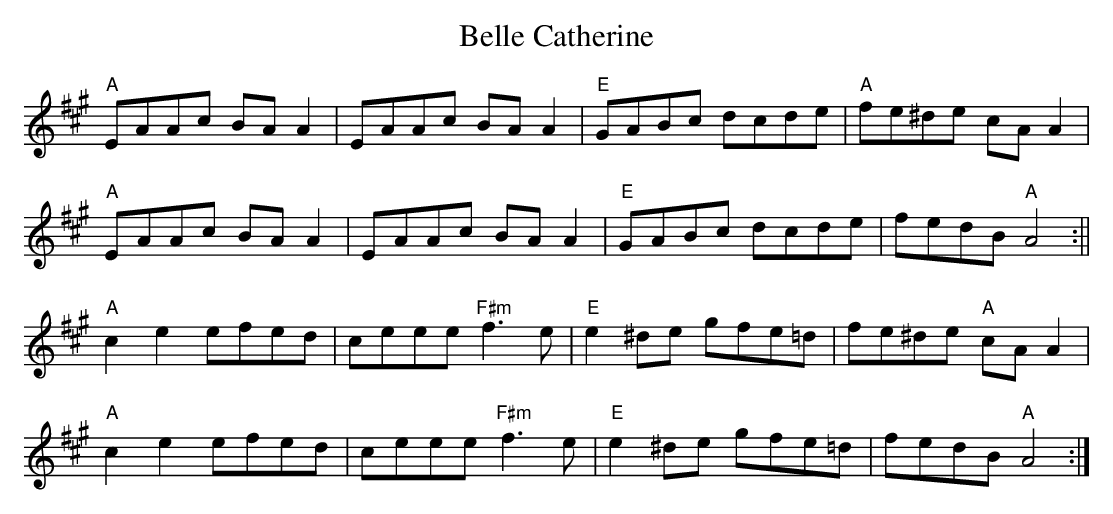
X:1
T:Belle Catherine
K:C|
L:1/8
K:A
"A"EAAc BA A2|EAAc BA A2|"E"GABc dcde|"A"fe^de cA A2|!
"A"EAAc BA A2|EAAc BA A2|"E"GABc dcde|fedB "A"A4:||!
"A"c2e2 efed|ceee "F#m"f3e|"E"e2^de gfe=d|fe^de "A"cAA2|!
"A"c2e2 efed|ceee "F#m"f3e|"E"e2^de gfe=d|fedB "A"A4:|]!
